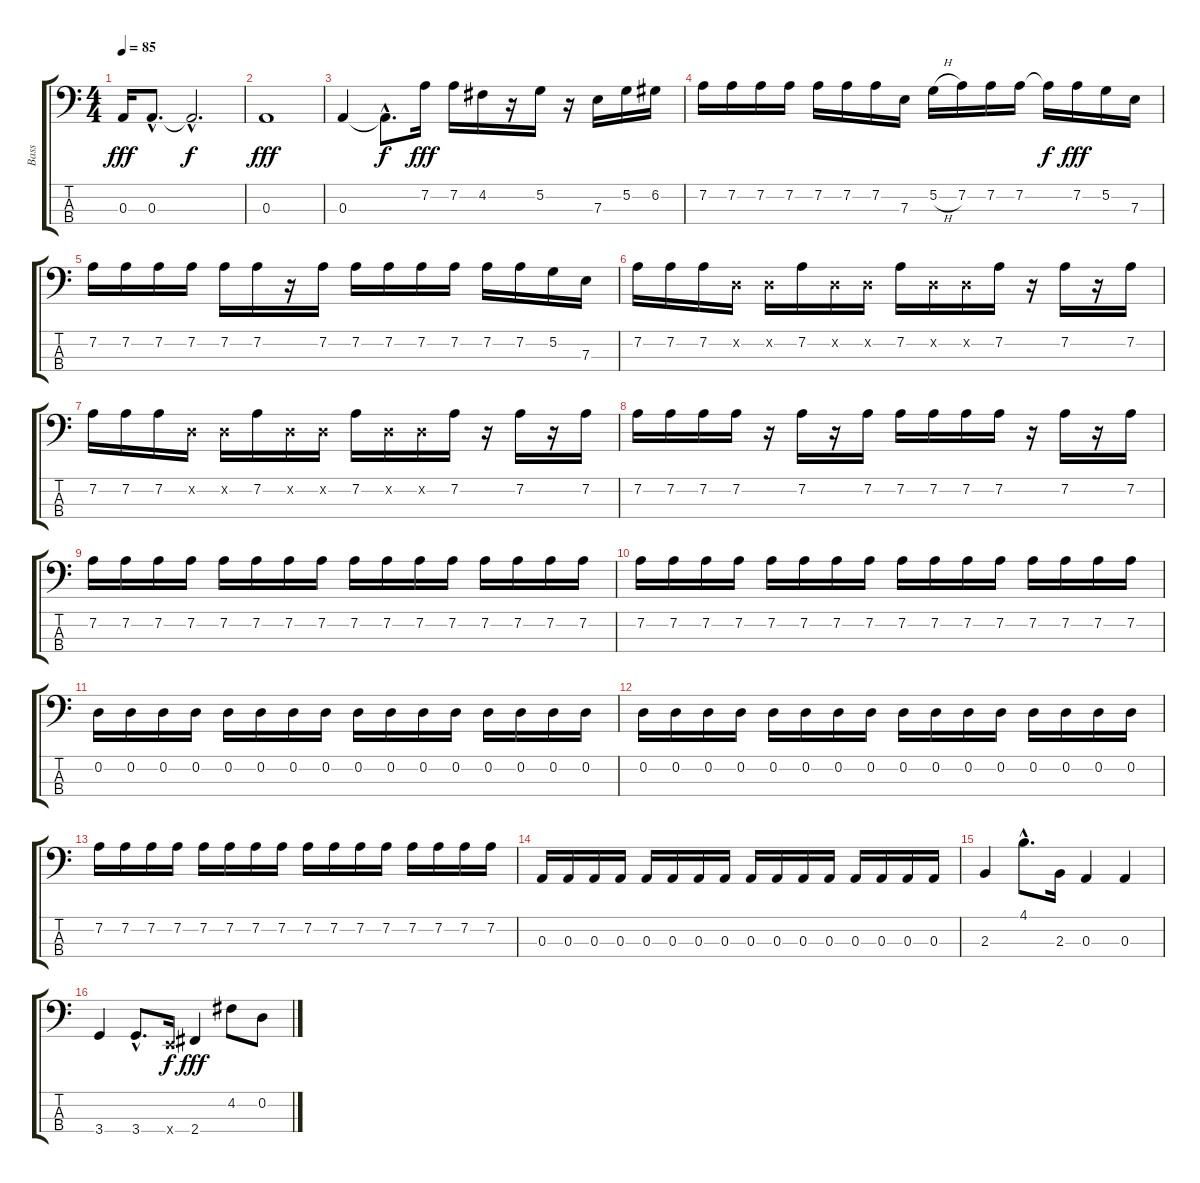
\track ("Bass" "Bass") {instrument electricbassfinger}
\staff {score tabs}
\tuning (G2 D2 A1 E1) {hide}
\ts (4 4)
\tempo 85
\clef f4
\ks c
0.3.16{dy fff} 0.3{hac}.8{d} 0.3{hac t}.2{d dy f} |
0.3.1{dy fff} |
0.3.4 0.3{hac t}.8{d dy f} 7.2.16{dy fff} 7.2.16 4.2.16 r.16 5.2.16 r.16 7.3.16 5.2.16 6.2.16 |
7.2.16 7.2.16 7.2.16 7.2.16 7.2.16 7.2.16 7.2.16 7.3.16 5.2{h}.16 7.2.16 7.2.16 7.2.16 7.2{t}.16{dy f} 7.2.16{dy fff} 5.2.16 7.3.16 |
7.2.16 7.2.16 7.2.16 7.2.16 7.2.16 7.2.16 r.16 7.2.16 7.2.16 7.2.16 7.2.16 7.2.16 7.2.16 7.2.16 5.2.16 7.3.16 |
7.2.16 7.2.16 7.2.16 0.2{x}.16 0.2{x}.16 7.2.16 0.2{x}.16 0.2{x}.16 7.2.16 0.2{x}.16 0.2{x}.16 7.2.16 r.16 7.2.16 r.16 7.2.16 |
7.2.16 7.2.16 7.2.16 0.2{x}.16 0.2{x}.16 7.2.16 0.2{x}.16 0.2{x}.16 7.2.16 0.2{x}.16 0.2{x}.16 7.2.16 r.16 7.2.16 r.16 7.2.16 |
7.2.16 7.2.16 7.2.16 7.2.16 r.16 7.2.16 r.16 7.2.16 7.2.16 7.2.16 7.2.16 7.2.16 r.16 7.2.16 r.16 7.2.16 |
7.2.16 7.2.16 7.2.16 7.2.16 7.2.16 7.2.16 7.2.16 7.2.16 7.2.16 7.2.16 7.2.16 7.2.16 7.2.16 7.2.16 7.2.16 7.2.16 |
7.2.16 7.2.16 7.2.16 7.2.16 7.2.16 7.2.16 7.2.16 7.2.16 7.2.16 7.2.16 7.2.16 7.2.16 7.2.16 7.2.16 7.2.16 7.2.16 |
0.2.16 0.2.16 0.2.16 0.2.16 0.2.16 0.2.16 0.2.16 0.2.16 0.2.16 0.2.16 0.2.16 0.2.16 0.2.16 0.2.16 0.2.16 0.2.16 |
0.2.16 0.2.16 0.2.16 0.2.16 0.2.16 0.2.16 0.2.16 0.2.16 0.2.16 0.2.16 0.2.16 0.2.16 0.2.16 0.2.16 0.2.16 0.2.16 |
7.2.16 7.2.16 7.2.16 7.2.16 7.2.16 7.2.16 7.2.16 7.2.16 7.2.16 7.2.16 7.2.16 7.2.16 7.2.16 7.2.16 7.2.16 7.2.16 |
0.3.16 0.3.16 0.3.16 0.3.16 0.3.16 0.3.16 0.3.16 0.3.16 0.3.16 0.3.16 0.3.16 0.3.16 0.3.16 0.3.16 0.3.16 0.3.16 |
2.3.4 4.1{hac}.8{d} 2.3.16 0.3.4 0.3.4 |
3.4.4 3.4{hac}.8{d} 0.4{x}.16{dy f} 2.4.4{dy fff} 4.2.8 0.2.8
